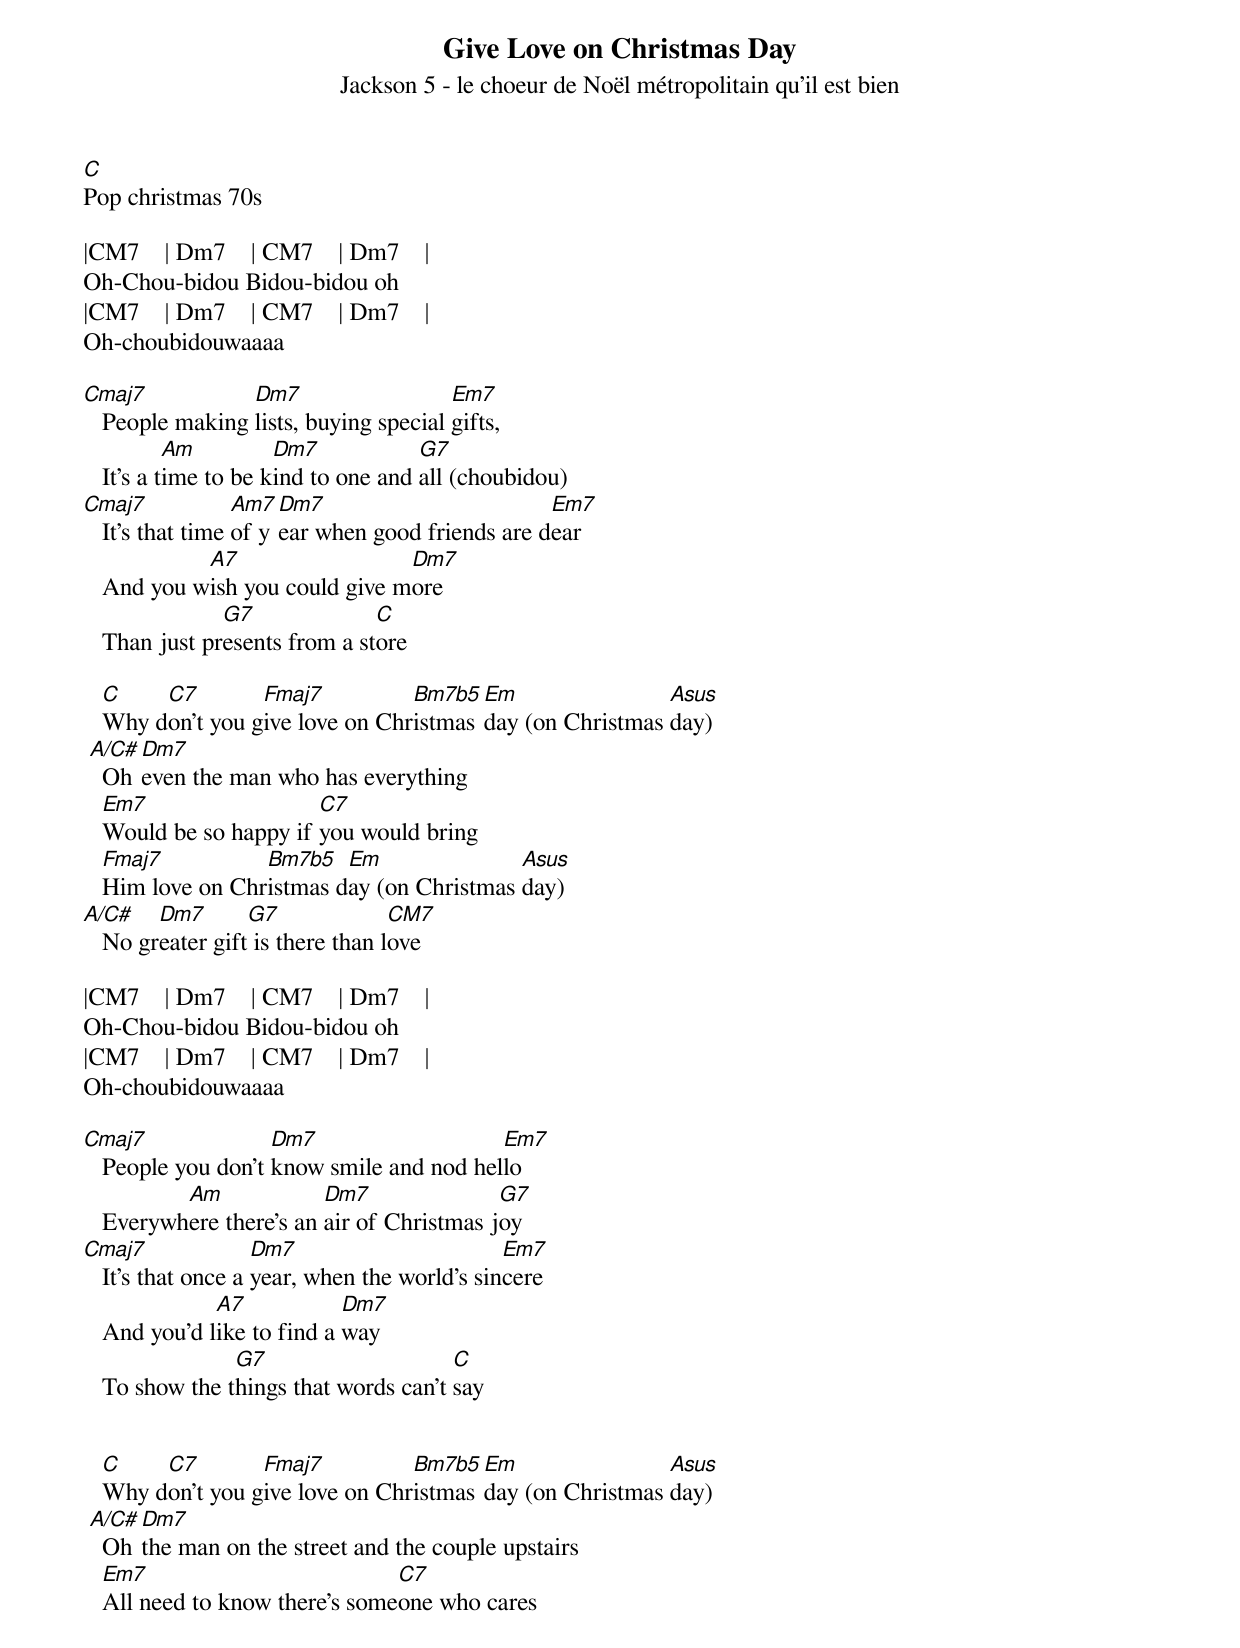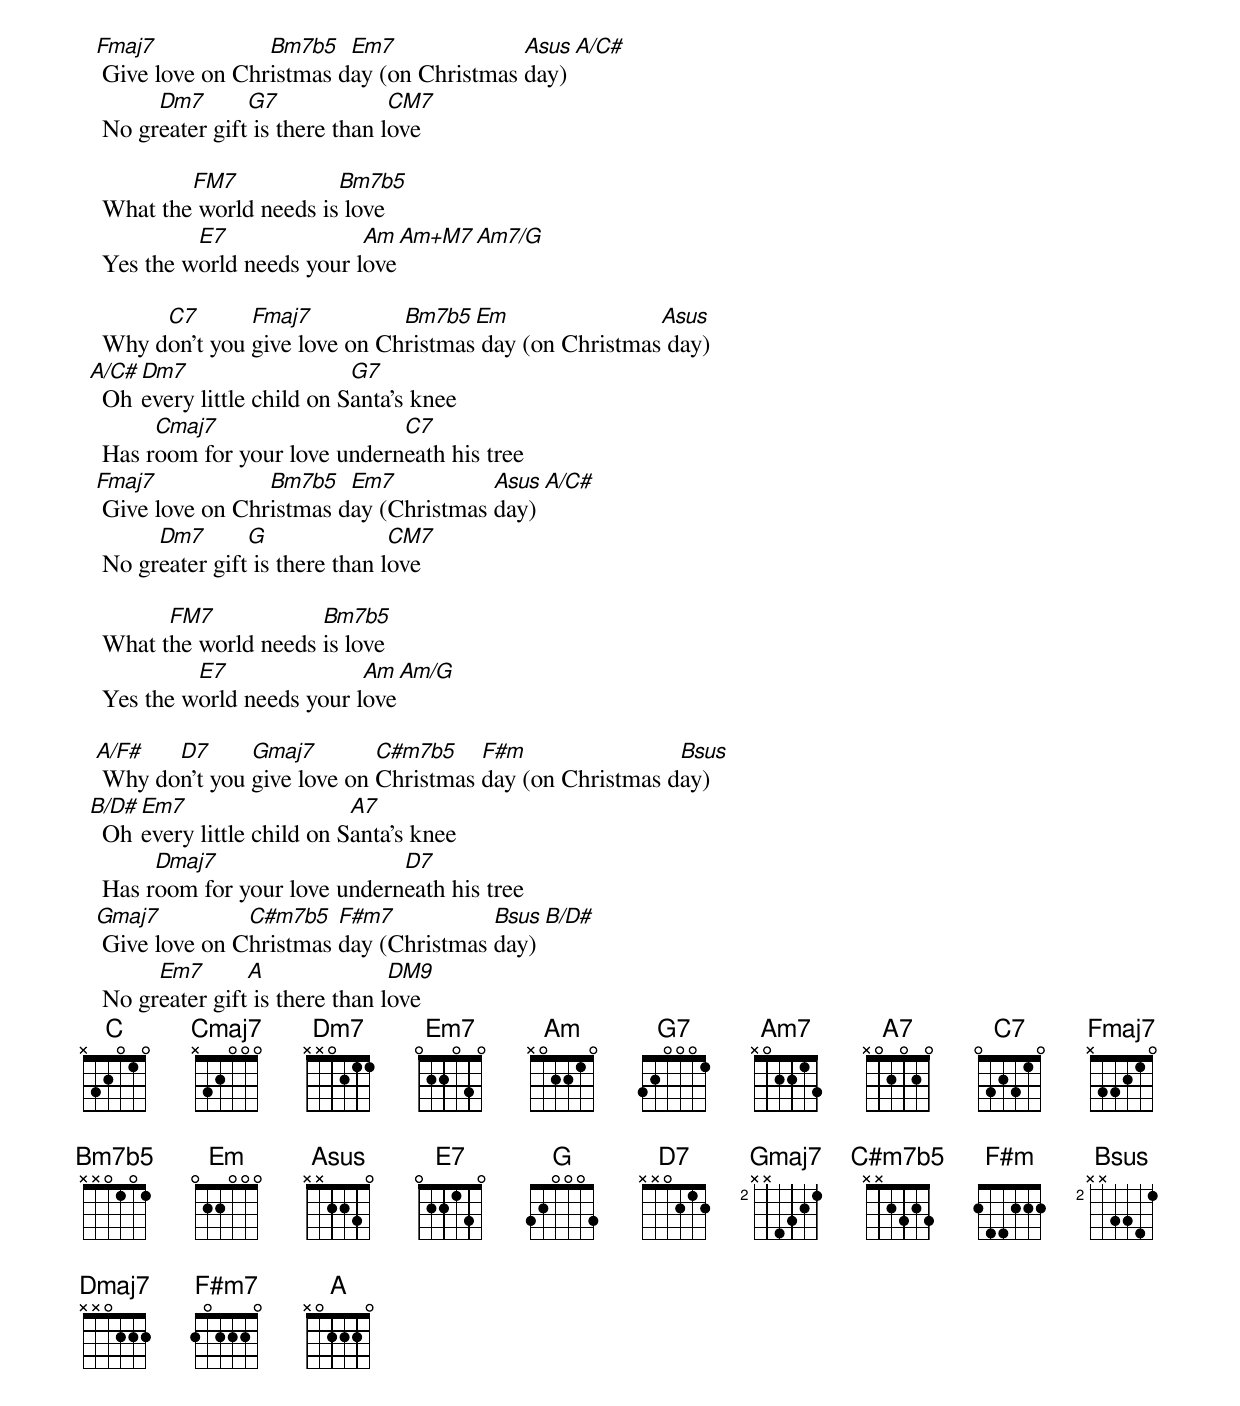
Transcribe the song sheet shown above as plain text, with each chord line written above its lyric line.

Give Love on Christmas Day
Jackson 5 - le choeur de Noël métropolitain qu'il est bien
C
Pop christmas 70s

|CM7    | Dm7    | CM7    | Dm7    |
Oh-Chou-bidou Bidou-bidou oh
|CM7    | Dm7    | CM7    | Dm7    |
Oh-choubidouwaaaa

Cmaj7            Dm7                   Em7
   People making lists, buying special gifts,
           Am         Dm7            G7
   It's a time to be kind to one and all (choubidou)
Cmaj7             Am7 Dm7                        Em7
   It's that time of year when good friends are dear
            A7                  Dm7
   And you wish you could give more
               G7              C
   Than just presents from a store

   C    C7        Fmaj7          Bm7b5  Em                Asus
   Why don't you give love on Christmas day (on Christmas day)
 A/C# Dm7
   Oh even the man who has everything
   Em7                  C7
   Would be so happy if you would bring
   Fmaj7          Bm7b5   Em               Asus
   Him love on Christmas day (on Christmas day)
A/C#    Dm7       G7              CM7
   No greater gift is there than love

|CM7    | Dm7    | CM7    | Dm7    |
Oh-Chou-bidou Bidou-bidou oh
|CM7    | Dm7    | CM7    | Dm7    |
Oh-choubidouwaaaa

Cmaj7               Dm7                   Em7
   People you don't know smile and nod hello
          Am             Dm7               G7
   Everywhere there's an air of Christmas joy
Cmaj7               Dm7                       Em7
   It's that once a year, when the world's sincere
              A7            Dm7
   And you'd like to find a way
                G7                     C
   To show the things that words can't say


   C    C7        Fmaj7          Bm7b5  Em                Asus
   Why don't you give love on Christmas day (on Christmas day)
 A/C# Dm7
   Oh the man on the street and the couple upstairs
   Em7                          C7
   All need to know there's someone who cares
  Fmaj7            Bm7b5   Em7              Asus A/C#
   Give love on Christmas day (on Christmas day)
        Dm7       G7              CM7
   No greater gift is there than love

           FM7            Bm7b5
   What the world needs is love
            E7               Am Am+M7 Am7/G
   Yes the world needs your love

        C7       Fmaj7          Bm7b5  Em                Asus
   Why don't you give love on Christmas day (on Christmas day)
 A/C# Dm7                    G7
   Oh every little child on Santa's knee
        Cmaj7                   C7
   Has room for your love underneath his tree
  Fmaj7            Bm7b5   Em7           Asus A/C#
   Give love on Christmas day (Christmas day)
        Dm7       G               CM7
   No greater gift is there than love

         FM7            Bm7b5
   What the world needs is love
            E7               Am Am/G
   Yes the world needs your love

  A/F#   D7      Gmaj7        C#m7b5    F#m                Bsus
   Why don't you give love on Christmas day (on Christmas day)
 B/D# Em7                    A7
   Oh every little child on Santa's knee
        Dmaj7                   D7
   Has room for your love underneath his tree
  Gmaj7          C#m7b5   F#m7           Bsus B/D#
   Give love on Christmas day (Christmas day)
        Em7       A               DM9
   No greater gift is there than love
